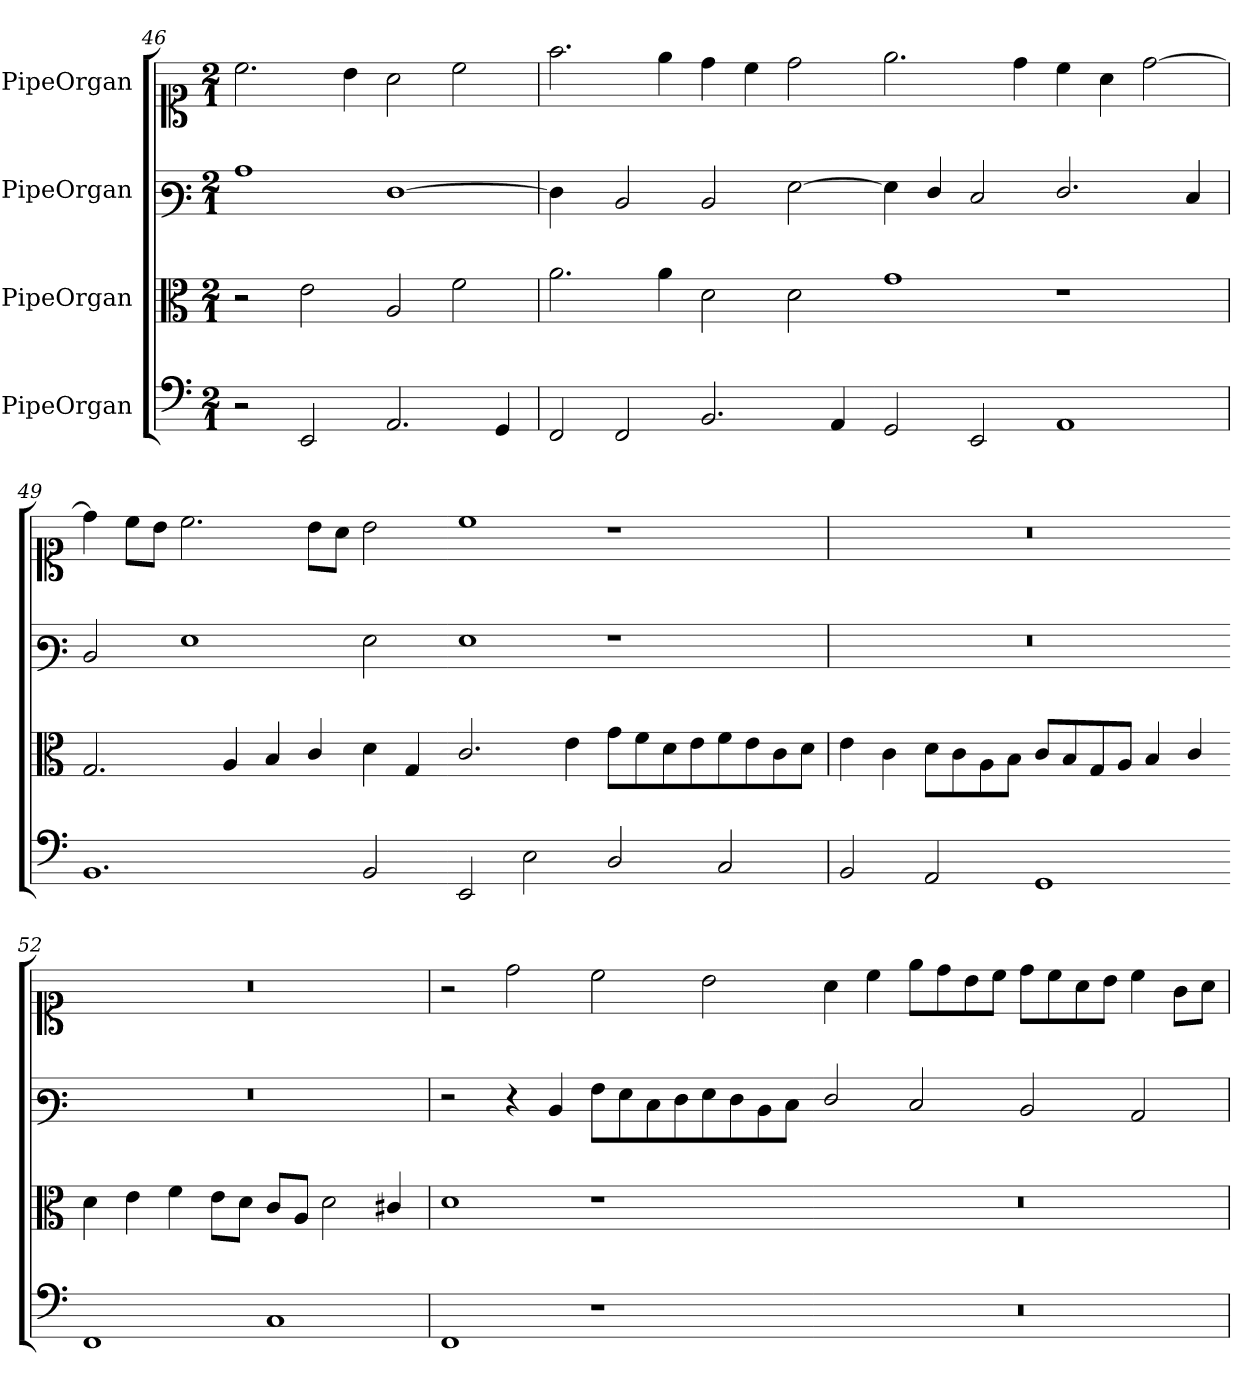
**kern	**kern	**kern	**kern
*part4	*part3	*part2	*part1
*staff4	*staff3	*staff2	*staff1
*I"PipeOrgan	*I"PipeOrgan	*I"PipeOrgan	*I"PipeOrgan
*clefF5	*clefC3	*clefF3	*clefC1
*k[]	*k[]	*k[]	*k[]
*E:phr	*E:phr	*E:phr	*E:phr
*M2/1	*M2/1	*M2/1	*M2/1
=46	=46	=46	=46
2r	2r	1c	2.cc\
2CC/	2e\	.	.
.	.	.	4b\
2.FF/	2A/	[1F	2a\
.	2f\	.	2cc\
4EE/	.	.	.
=47	=47	=47	=47
!	!	!LO:N:vis=4	!
2DD/	2.a\	2F!\]	2.ff\
2DD/	.	2D/	.
.	4a\	.	4ee\
2.GG/	2d\	2D/	4dd\
.	.	.	4cc\
.	2d\	[2G\	2dd\
4FF/	.	.	.
=48-	=48-	=48-	=48-
2EE/	1g	4G\]	2.ee\
.	.	4F/	.
2CC/	.	2E/	.
.	.	.	4dd\
1FF	1r	2.F/	4cc\
.	.	.	4a\
.	.	.	[2dd\
.	.	4E/	.
=49	=49	=49	=49
1.GG	2.G/	2D/	4dd!\]
.	.	.	8cc\L
.	.	.	8b\J
.	.	1G	2.cc\
.	4A/	.	.
.	4B/	.	.
.	4c/	.	8b\L
.	.	.	8a\J
2GG/	4d\	2G\	2b\
.	4G/	.	.
=50-	=50-	=50-	=50-
2CC/	2.c/	1G	1cc
2C\	.	.	.
.	4e\	.	.
2BB/	8g\L	1r	1r
.	8f\	.	.
.	8d\	.	.
.	8e\	.	.
2AA/	8f\	.	.
.	8e\	.	.
.	8c\	.	.
.	8d\J	.	.
=51	=51	=51	=51
2GG/	4e\	0r	0r
.	4c\	.	.
2FF/	8d\L	.	.
.	8c\	.	.
.	8A\	.	.
.	8B\J	.	.
1EE	8c/L	.	.
.	8B/	.	.
.	8G/	.	.
.	8A/J	.	.
.	4B/	.	.
.	4c/	.	.
=52-	=52-	=52-	=52-
1DD	4d\	0r	0r
.	4e\	.	.
.	4f\	.	.
.	8e\L	.	.
.	8d\J	.	.
1AA	8c/L	.	.
.	8A/J	.	.
.	2d\	.	.
.	4c#X/	.	.
=53	=53	=53	=53
1DD	1d	2r	2r
.	.	4r	2dd\
.	.	4D/	.
1r	1r	8A\L	2cc\
.	.	8G\	.
.	.	8E\	.
.	.	8F\	.
.	.	8G\	2b\
.	.	8F\	.
.	.	8D\	.
.	.	8E\J	.
=54-	=54-	=54-	=54-
0r	0r	2F/	4a\
.	.	.	4cc\
.	.	2E/	8ee\L
.	.	.	8dd\
.	.	.	8b\
.	.	.	8cc\J
.	.	2D/	8dd\L
.	.	.	8cc\
.	.	.	8a\
.	.	.	8b\J
.	.	2C/	4cc\
.	.	.	8g\L
.	.	.	8a\J
=	=	=	=
*-	*-	*-	*-
